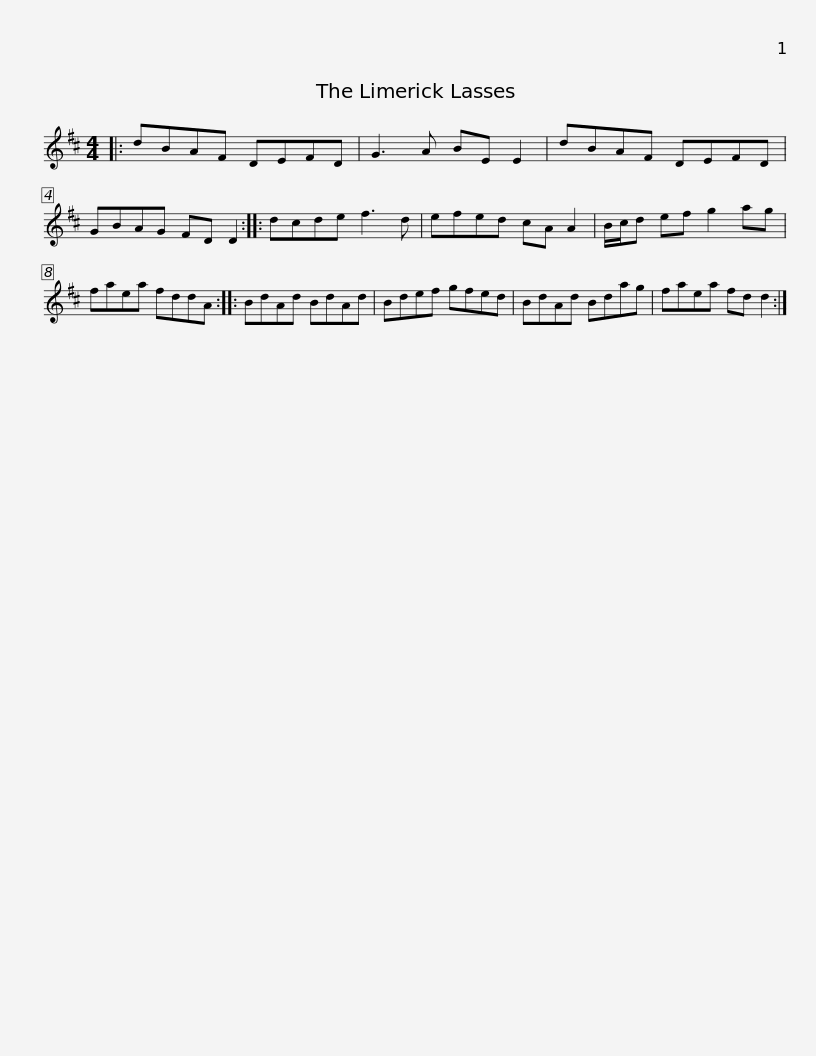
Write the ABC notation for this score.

X:1
L:1/8
M:4/4
I:linebreak $
K:D
V:1 treble
V:1
|: dBAF DEFD | G3 A BE E2 | dBAF DEFD | GBAG FD D2 :: dcde f3 d |$ %5
 efed cA A2 | B/c/d ef g2 ag | faea fddA :: BdAd BdAd | Bdef gfed |$ %10
 BdAd Bdag | faea fd d2 :| %12
